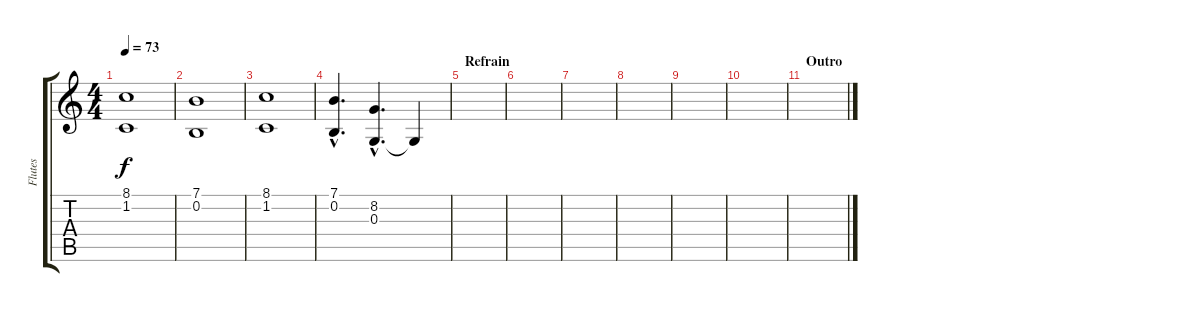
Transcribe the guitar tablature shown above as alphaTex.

\track ("Flutes" "Flutes") {instrument piccolo}
\staff {score tabs}
\tuning (E4 B3 G3 D3 A2 E2) {hide}
\ts (4 4)
\tempo 73
\clef g2
\ks c
(8.1 1.2).1{dy f} |
(7.1 0.2).1 |
(8.1 1.2).1 |
(7.1{hac} 0.2{hac}).4{d} (8.2{hac} 0.3{hac}).4{d} 0.3{t}.4 |
\section ("" "Refrain")
|
|
|
|
|
|
\section ("" "Outro")
